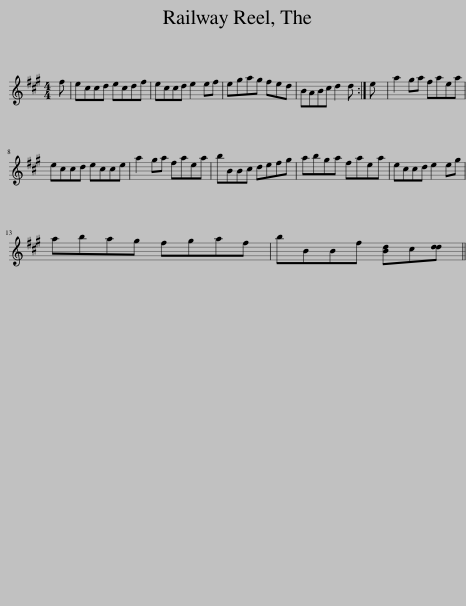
X:1
L:1/8
M:4/4
I:linebreak $
K:A
V:1 treble
V:1
 f | eccd ecdf | eccd e2 ef | egag fed | BABc d2 d :| %5
 e | a2 ga faea |$ eccd ecce | a2 ga faea | bBBc defg | %10
 abga faea | eccd e2 eg |$ abag fgaf | bBBf [Bd]c[dd] || %14
